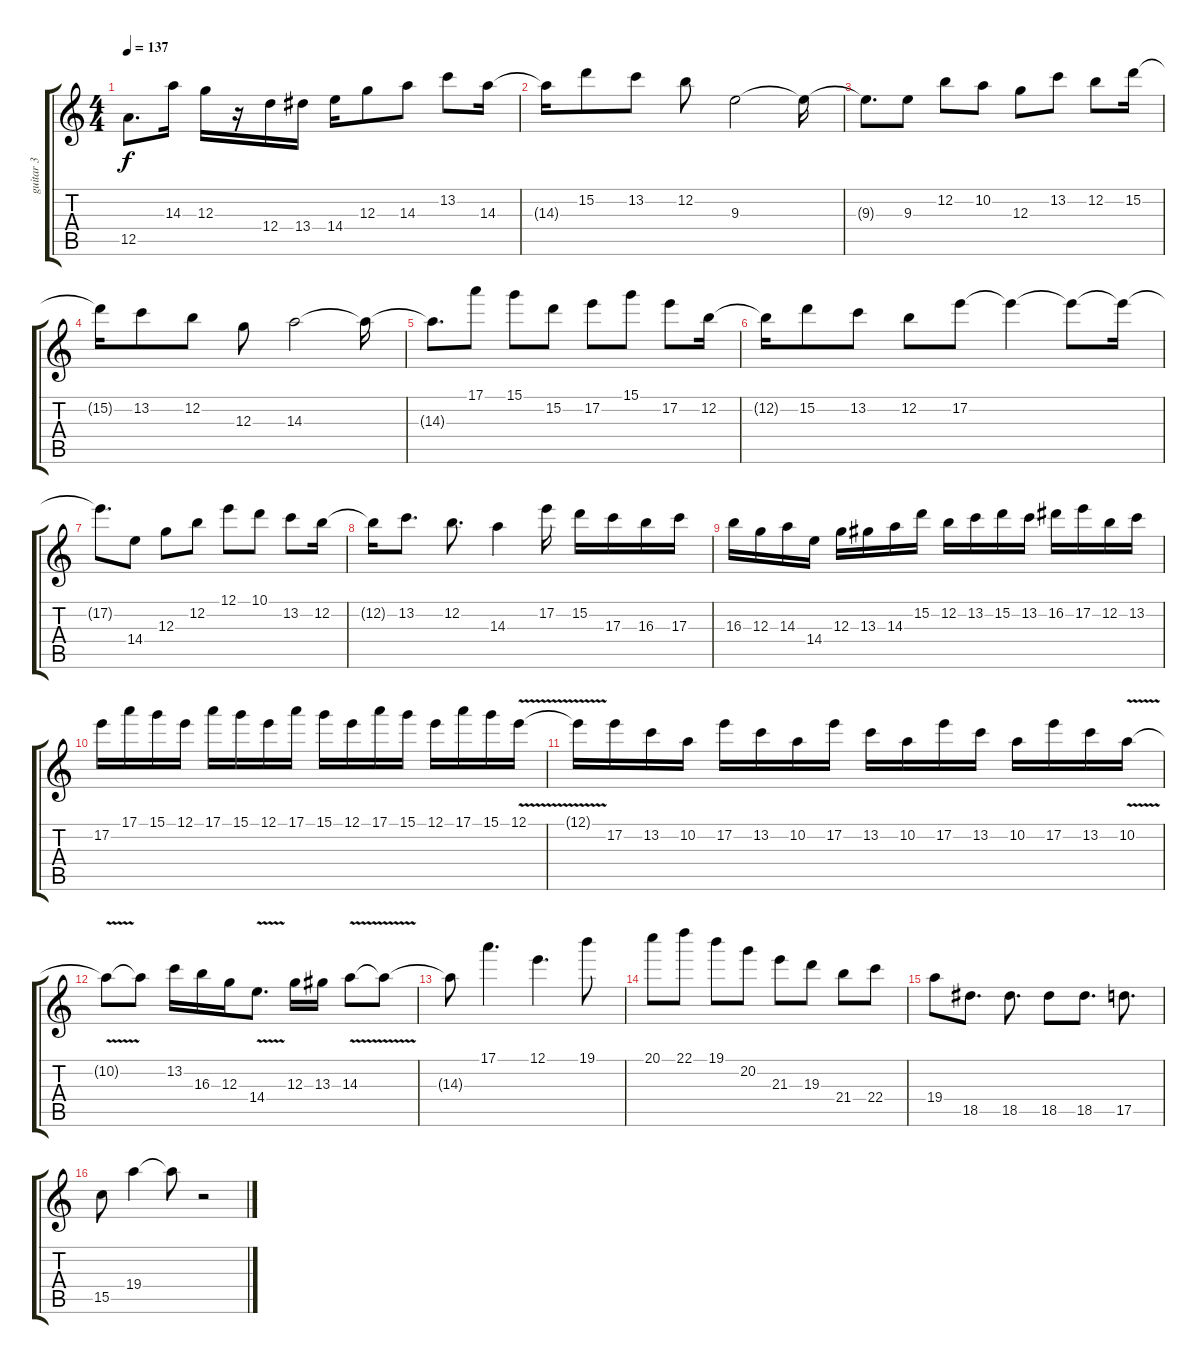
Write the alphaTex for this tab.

\track ("guitar 3" "guitar 3") {instrument distortionguitar}
\staff {score tabs}
\tuning (E4 B3 G3 D3 A2 E2) {hide}
\ts (4 4)
\tempo 137
\clef g2
\ks c
12.5{t}.8{d dy f} 14.3.16 12.3.16 r.16 12.4.16 13.4.16 14.4.16 12.3.8 14.3.8 13.2.8 14.3.16 |
14.3{t}.16 15.2.8 13.2.8 12.2.8 9.3.2 9.3{t}.16 |
9.3{t}.8{d} 9.3.8 12.2.8 10.2.8 12.3.8 13.2.8 12.2.8 15.2.16 |
15.2{t}.16 13.2.8 12.2.8 12.3.8 14.3.2 14.3{t}.16 |
14.3{t}.8{d} 17.1.8 15.1.8 15.2.8 17.2.8 15.1.8 17.2.8 12.2.16 |
12.2{t}.16 15.2.8 13.2.8 12.2.8 17.2.8 17.2{t}.4 17.2{t}.8 17.2{t}.16 |
17.2{t}.8{d} 14.4.8 12.3.8 12.2.8 12.1.8 10.1.8 13.2.8 12.2.16 |
12.2{t}.16 13.2.8{d} 12.2.8{d} 14.3.4 17.2.16 15.2.16 17.3.16 16.3.16 17.3.16 |
16.3.16 12.3.16 14.3.16 14.4.16 12.3.16 13.3.16 14.3.16 15.2.16 12.2.16 13.2.16 15.2.16 13.2.16 16.2.16 17.2.16 12.2.16 13.2.16 |
17.2.16 17.1.16 15.1.16 12.1.16 17.1.16 15.1.16 12.1.16 17.1.16 15.1.16 12.1.16 17.1.16 15.1.16 12.1.16 17.1.16 15.1.16 12.1{v}.16 |
12.1{t}.16 17.2.16 13.2.16 10.2.16 17.2.16 13.2.16 10.2.16 17.2.16 13.2.16 10.2.16 17.2.16 13.2.16 10.2.16 17.2.16 13.2.16 10.2{v}.16 |
10.2{t}.8 10.2{t}.8 13.2.16 16.3.16 12.3.16 14.4{v}.8{d} 12.3.16 13.3.16 14.3{v}.8 14.3{t}.8 |
14.3{t}.8 17.1.4{d} 12.1.4{d} 19.1.8 |
20.1.8 22.1.8 19.1.8 20.2.8 21.3.8 19.3.8 21.4.8 22.4.8 |
19.4.8 18.5.8{d} 18.5.8{d} 18.5.8 18.5.8{d} 17.5.8{d} |
15.5.8 19.4.4 19.4{t}.8 r.2
